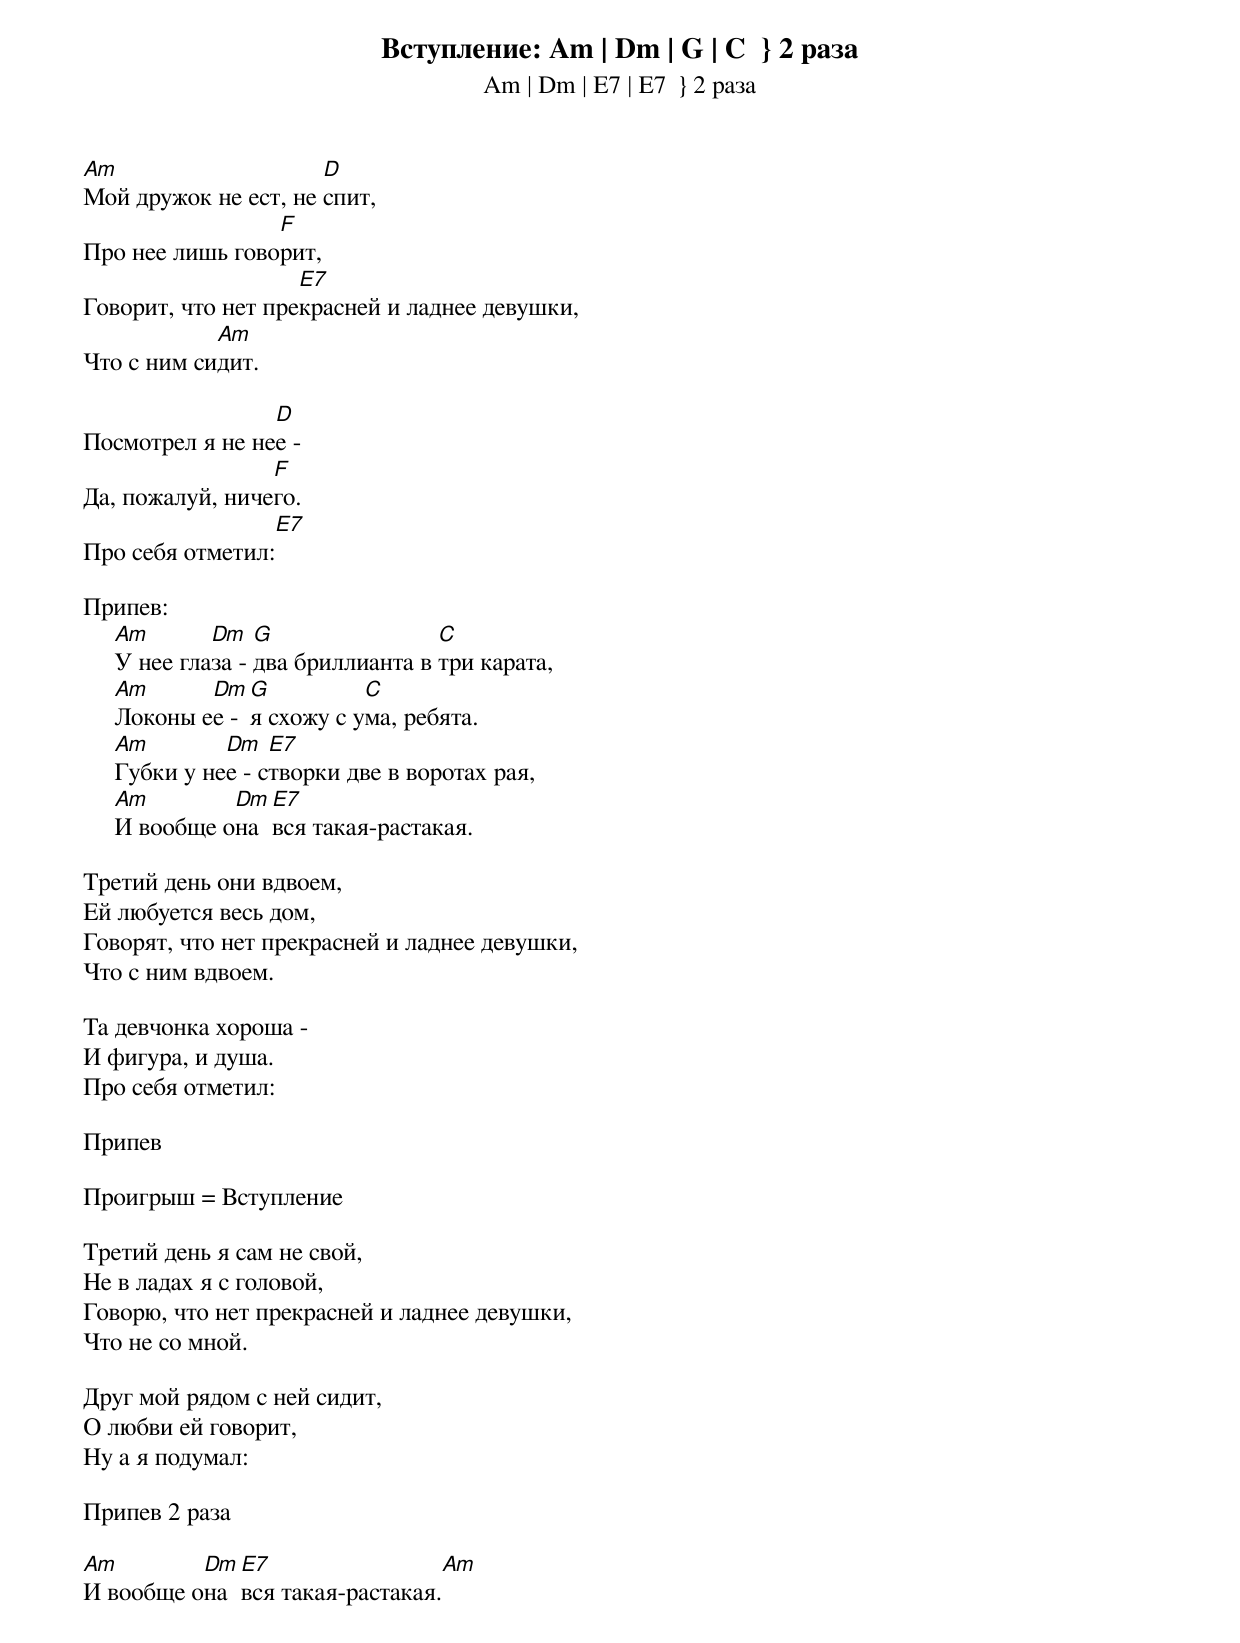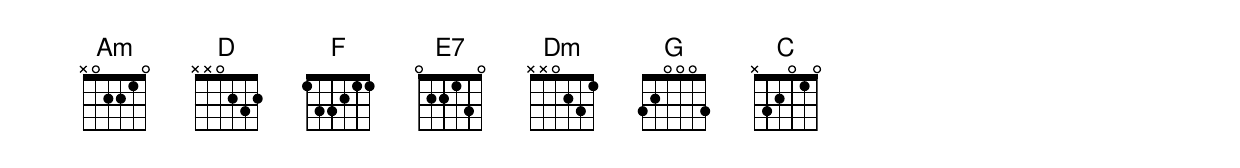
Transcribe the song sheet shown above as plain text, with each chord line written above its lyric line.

Вступление: Am | Dm | G | C  } 2 раза
            Am | Dm | E7 | E7  } 2 раза

Am                    D
Мой дружок не ест, не спит,
                 F
Про нее лишь говорит,
                    E7
Говорит, что нет прекрасней и ладнее девушки,
            Am
Что с ним сидит.

                 D
Посмотрел я не нее -
                 F
Да, пожалуй, ничего.
                  E7
Про себя отметил:

Припев:
     Am       Dm   G                C
     У нее глаза - два бриллианта в три карата,
     Am      Dm  G          C
     Локоны ее - я схожу с ума, ребята.
     Am        Dm   E7
     Губки у нее - створки две в воротах рая,
     Am        Dm E7
     И вообще она вся такая-растакая.

Третий день они вдвоем,
Ей любуется весь дом,
Говорят, что нет прекрасней и ладнее девушки,
Что с ним вдвоем.

Та девчонка хороша -
И фигура, и душа.
Про себя отметил:

Припев

Проигрыш = Вступление

Третий день я сам не свой,
Не в ладах я с головой,
Говорю, что нет прекрасней и ладнее девушки,
Что не со мной.

Друг мой рядом с ней сидит,
О любви ей говорит,
Ну а я подумал:

Припев 2 раза

Am        Dm E7                  Am
И вообще она вся такая-растакая.
